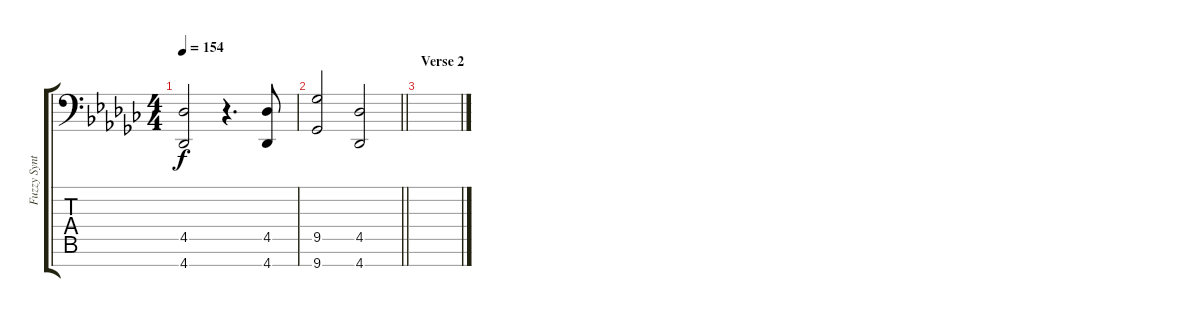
\track ("Fuzzy Synth" "Fuzzy Synt") {instrument lead2sawtooth}
\staff {score tabs}
\tuning (E4 B3 G3 D3 A2 E2 A1) {hide}
\ts (4 4)
\tempo 154
\clef f4
\ks gb
(4.5 4.7).2{dy f} r.4{d} (4.5 4.7).8 |
\barLineRight lightlight
(9.5 9.7).2 (4.5 4.7).2 |
\section ("" "Verse 2")
